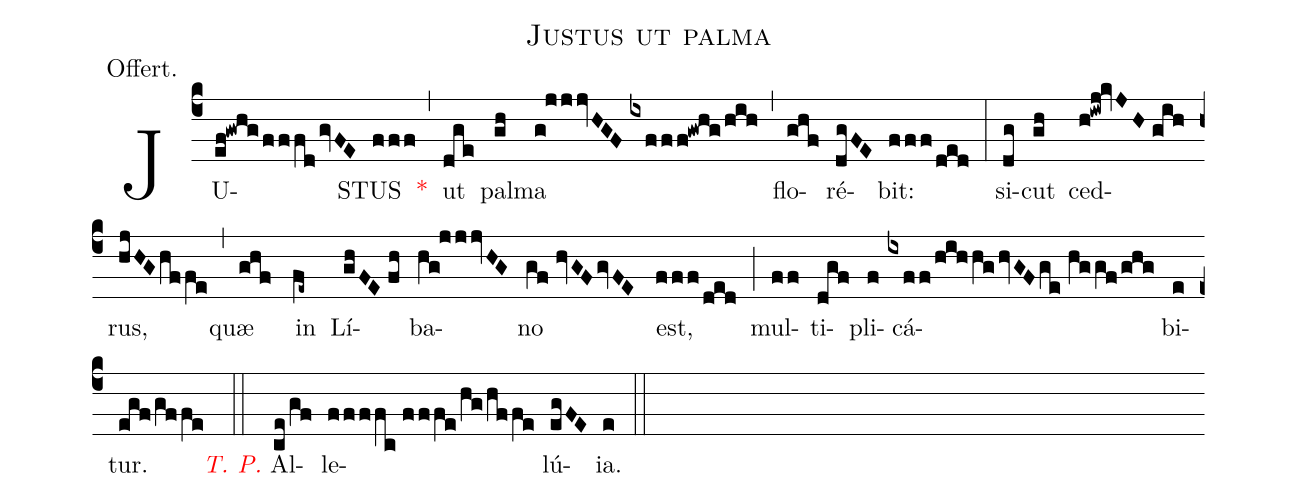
name:Justus ut palma;
annotation:Offert.;
mode:IV.;
office-part:Offertory;
%%
(c4) JU(ef!gwhg/fffdgvFE)STUS(fff) <v>\red{*}</v>(,) ut(dge) pal(gh)ma(g!jjjvHGF//ixfff!gwhg/hih) (,) flo(ghf)ré(dgFE)bit:(fff/ded) (:) si(dg)cut(gh) ced(h!iwj!kvJH//gih)rus,(hjHGhffe) (,) quæ(ghf) in(fe~) Lí(ghFE//fh)ba(hg!jjjvHG)no(gf//hvGFgvFE) est,(fff/ded) (;) mul(ff)ti(dgf)pli(f)cá(ixff/hihhg/hvGFge//hggf/ghg)bi(e)tur.(egf/gffe) (::) <v>\redit{T. P.}</v> Al(ce/gf)le(ffffc//fffe/hg/hffe)lú(egFE)ia.(e) (::)
